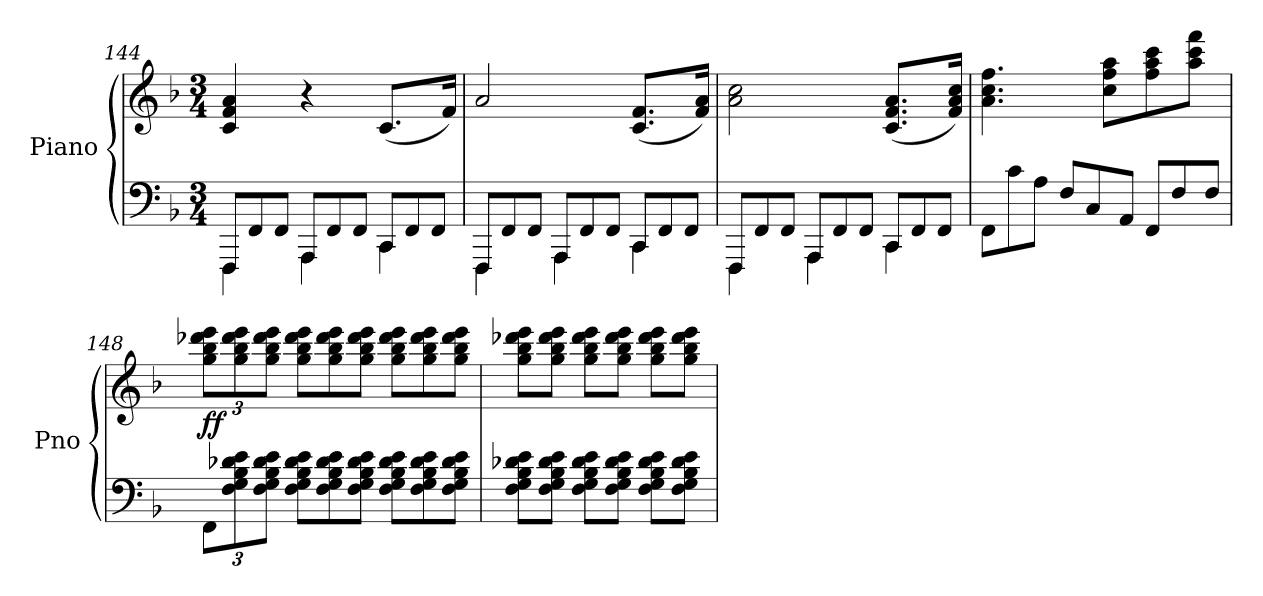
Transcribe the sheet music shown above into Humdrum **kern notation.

**kern	**kern	**dynam
*part1	*part1	*part1
*staff2	*staff1	*staff1/2
*I"Piano	*	*
*I'Pno	*	*
*clefF4	*clefG2	*
*k[b-]	*k[b-]	*
*M3/4	*M3/4	*
=144	=144	=144
*^	*	*
*	*Xtuplet	*	*
*	*^	*	*
2.ryy	12FFF/L	4FFF\	4c/ 4f/ 4a/	.
.	12FF/	.	.	.
.	12FF/J	.	.	.
.	12AAA/L	4AAA\	4r	.
.	12FF/	.	.	.
.	12FF/J	.	.	.
.	12CC/L	4CC\	(8.c/L	.
.	12FF/	.	.	.
.	12FF/J	.	.	.
.	.	.	16f/Jk)	.
!!LO:LB:g=z
=145	=145	=145	=145	=145
2.ryy	12FFF/L	4FFF\	2a/	.
.	12FF/	.	.	.
.	12FF/J	.	.	.
.	12AAA/L	4AAA\	.	.
.	12FF/	.	.	.
.	12FF/J	.	.	.
.	12CC/L	4CC\	(8.c/ 8.f/L	.
.	12FF/	.	.	.
.	12FF/J	.	.	.
.	.	.	16f/ 16a/Jk)	.
=146	=146	=146	=146	=146
2.ryy	12FFF/L	4FFF\	2a\ 2cc\	.
.	12FF/	.	.	.
.	12FF/J	.	.	.
.	12AAA/L	4AAA\	.	.
.	12FF/	.	.	.
.	12FF/J	.	.	.
.	12CC/L	4CC\	(8.c/ 8.f/ 8.a/L	.
.	12FF/	.	.	.
.	12FF/J	.	.	.
.	.	.	16f/ 16a/ 16cc/Jk)	.
*	*v	*v	*	*
=147	=147	=147	=147
!	!	!	!LO:DY:b
2.ryy	12FF\L	4.a\ 4.cc\ 4.ff\	other-dynamics
.	12c\	.	.
.	12A\J	.	.
.	12F/L	.	.
.	12C/	.	.
.	.	8cc\ 8ff\ 8aa\L	.
.	12AA/J	.	.
.	12FF/L	8ff\ 8aa\ 8ccc\	.
.	12F/	.	.
.	.	8aa\ 8ccc\ 8fff\J	.
.	12F/J	.	.
!!LO:LB:g=z
=148	=148	=148	=148
*	*tuplet	*	*
*	*Xbrackettup	*Xbrackettup	*
!	!	!	!LO:DY:b
2.ryy	12FF\L	12gg\ 12bb-\ 12ddd-X\ 12eee\L	ff
.	12F\ 12G\ 12B-\ 12d-X\ 12e\	12gg\ 12bb-\ 12ddd-\ 12eee\	.
.	12F\ 12G\ 12B-\ 12d-\ 12e\J	12gg\ 12bb-\ 12ddd-\ 12eee\J	.
*	*Xtuplet	*Xtuplet	*
.	12F\ 12G\ 12B-\ 12d-\ 12e\L	12gg\ 12bb-\ 12ddd-\ 12eee\L	.
.	12F\ 12G\ 12B-\ 12d-\ 12e\	12gg\ 12bb-\ 12ddd-\ 12eee\	.
.	12F\ 12G\ 12B-\ 12d-\ 12e\J	12gg\ 12bb-\ 12ddd-\ 12eee\J	.
.	12F\ 12G\ 12B-\ 12d-\ 12e\L	12gg\ 12bb-\ 12ddd-\ 12eee\L	.
.	12F\ 12G\ 12B-\ 12d-\ 12e\	12gg\ 12bb-\ 12ddd-\ 12eee\	.
.	12F\ 12G\ 12B-\ 12d-\ 12e\J	12gg\ 12bb-\ 12ddd-\ 12eee\J	.
=149	=149	=149	=149
!	!	!	!LO:DY:b
2.ryy	8F\ 8G\ 8B-\ 8d-X\ 8e\L	8gg\ 8bb-\ 8ddd-X\ 8eee\L	other-dynamics
.	8F\ 8G\ 8B-\ 8d-\ 8e\J	8gg\ 8bb-\ 8ddd-\ 8eee\J	.
.	8F\ 8G\ 8B-\ 8d-\ 8e\L	8gg\ 8bb-\ 8ddd-\ 8eee\L	.
.	8F\ 8G\ 8B-\ 8d-\ 8e\J	8gg\ 8bb-\ 8ddd-\ 8eee\J	.
.	8F\ 8G\ 8B-\ 8d-\ 8e\L	8gg\ 8bb-\ 8ddd-\ 8eee\L	.
.	8F\ 8G\ 8B-\ 8d-\ 8e\J	8gg\ 8bb-\ 8ddd-\ 8eee\J	.
*v	*v	*	*
=	=	=
*-	*-	*-
